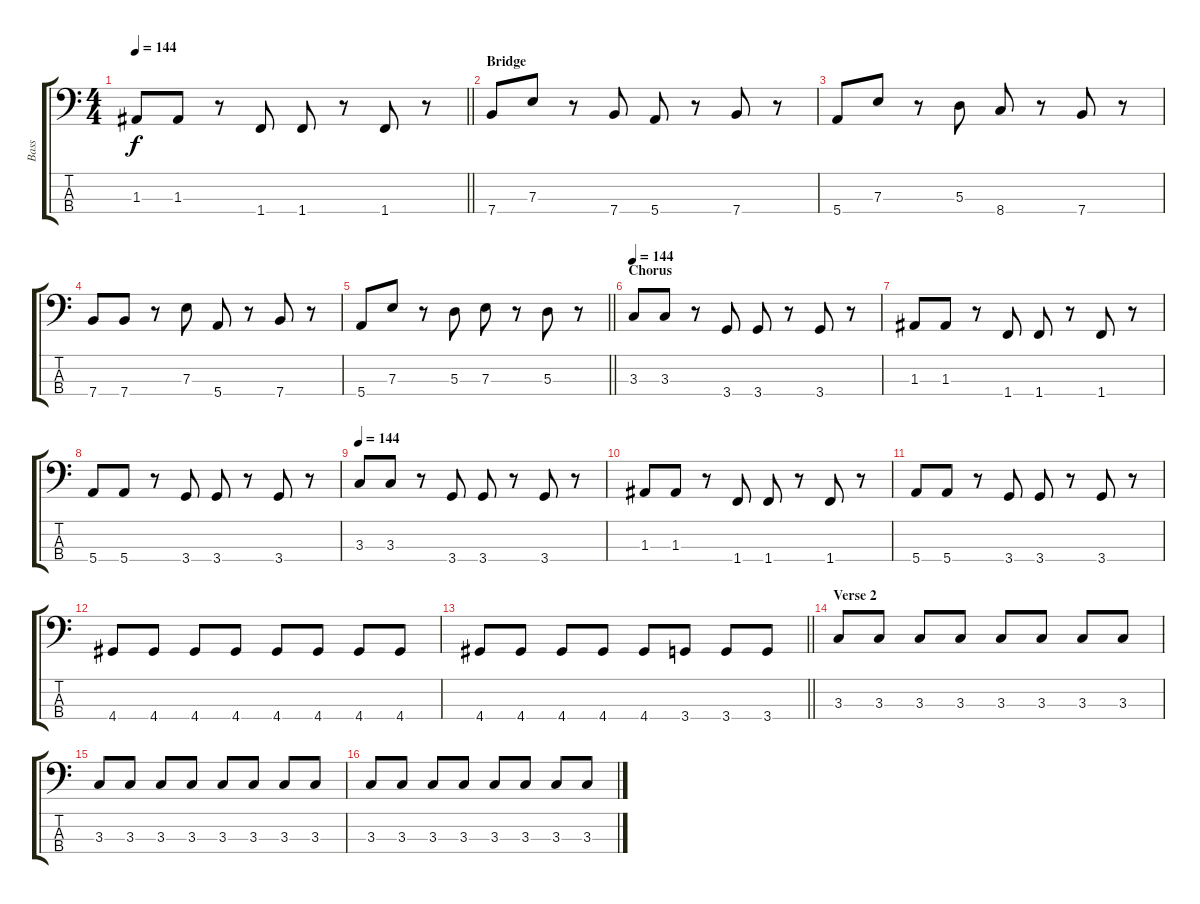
\track ("Bass" "Bass") {instrument electricbassfinger}
\staff {score tabs}
\tuning (G2 D2 A1 E1) {hide}
\ts (4 4)
\tempo 144
\clef f4
\barLineRight lightlight
\ks c
1.3.8{dy f} 1.3.8 r.8 1.4.8 1.4.8 r.8 1.4.8 r.8 |
\section ("" "Bridge")
7.4.8 7.3.8 r.8 7.4.8 5.4.8 r.8 7.4.8 r.8 |
5.4.8 7.3.8 r.8 5.3.8 8.4.8 r.8 7.4.8 r.8 |
7.4.8 7.4.8 r.8 7.3.8 5.4.8 r.8 7.4.8 r.8 |
\barLineRight lightlight
5.4.8 7.3.8 r.8 5.3.8 7.3.8 r.8 5.3.8 r.8 |
\section ("" "Chorus")
\tempo 144
3.3.8 3.3.8 r.8 3.4.8 3.4.8 r.8 3.4.8 r.8 |
1.3.8 1.3.8 r.8 1.4.8 1.4.8 r.8 1.4.8 r.8 |
5.4.8 5.4.8 r.8 3.4.8 3.4.8 r.8 3.4.8 r.8 |
\tempo 144
3.3.8 3.3.8 r.8 3.4.8 3.4.8 r.8 3.4.8 r.8 |
1.3.8 1.3.8 r.8 1.4.8 1.4.8 r.8 1.4.8 r.8 |
5.4.8 5.4.8 r.8 3.4.8 3.4.8 r.8 3.4.8 r.8 |
4.4.8 4.4.8 4.4.8 4.4.8 4.4.8 4.4.8 4.4.8 4.4.8 |
\barLineRight lightlight
4.4.8 4.4.8 4.4.8 4.4.8 4.4.8 3.4.8 3.4.8 3.4.8 |
\section ("" "Verse 2")
3.3.8 3.3.8 3.3.8 3.3.8 3.3.8 3.3.8 3.3.8 3.3.8 |
3.3.8 3.3.8 3.3.8 3.3.8 3.3.8 3.3.8 3.3.8 3.3.8 |
3.3.8 3.3.8 3.3.8 3.3.8 3.3.8 3.3.8 3.3.8 3.3.8
